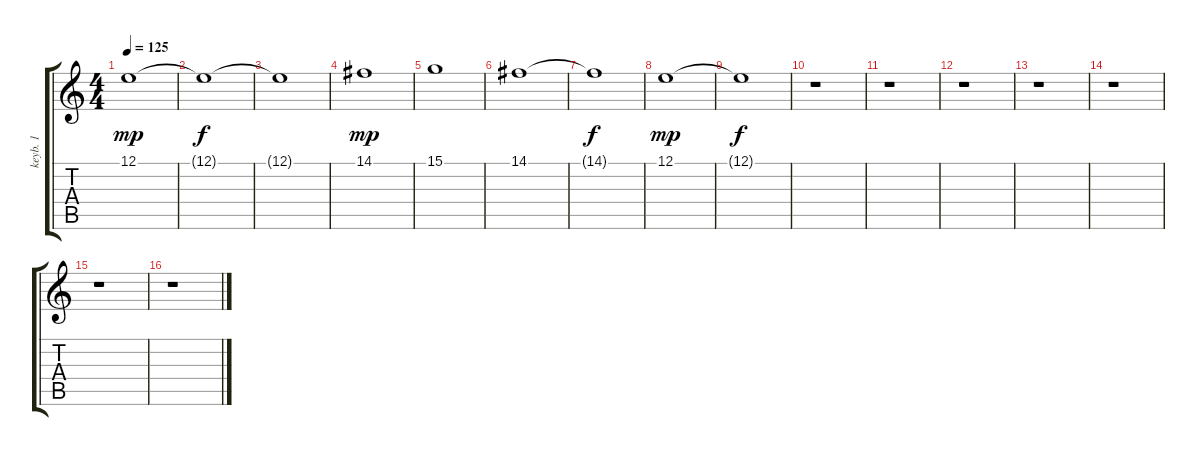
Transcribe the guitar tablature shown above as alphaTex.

\track ("keyb. 1" "keyb. 1") {instrument stringensemble1}
\staff {score tabs}
\tuning (E4 B3 G3 D3 A2 E2) {hide}
\ts (4 4)
\tempo 125
\clef g2
\ks c
12.1.1{dy mp} |
12.1{t}.1{dy f} |
12.1{t}.1 |
14.1.1{dy mp} |
15.1.1 |
14.1.1 |
14.1{t}.1{dy f} |
12.1.1{dy mp} |
12.1{t}.1{dy f} |
r.1 |
r.1 |
r.1 |
r.1 |
r.1 |
r.1 |
r.1
